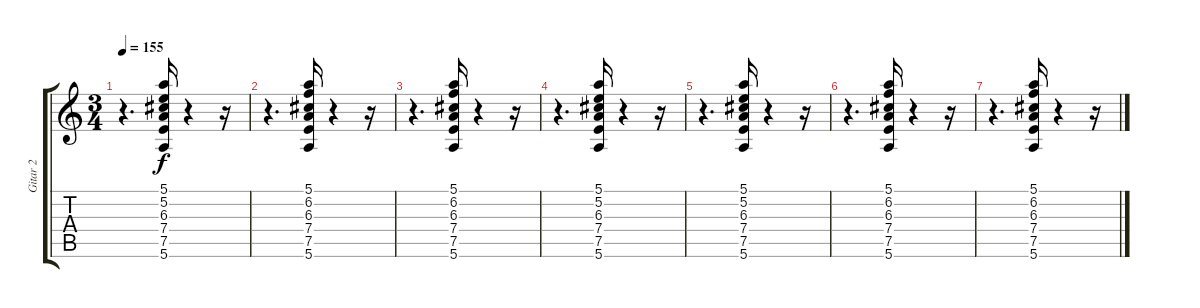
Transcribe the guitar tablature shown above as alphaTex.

\track ("Gitar 2" "Gitar 2") {instrument electricguitarclean}
\staff {score tabs}
\tuning (E4 B3 G3 D3 A2 E2) {hide}
\ts (3 4)
\tempo 155
\clef g2
\ks c
r.4{d dy f} (5.1 5.2 6.3 7.4 7.5 5.6).16 r.4 r.16 |
r.4{d} (5.1 6.2 6.3 7.4 7.5 5.6).16 r.4 r.16 |
r.4{d} (5.1 6.2 6.3 7.4 7.5 5.6).16 r.4 r.16 |
r.4{d} (5.1 5.2 6.3 7.4 7.5 5.6).16 r.4 r.16 |
r.4{d} (5.1 5.2 6.3 7.4 7.5 5.6).16 r.4 r.16 |
r.4{d} (5.1 6.2 6.3 7.4 7.5 5.6).16 r.4 r.16 |
r.4{d} (5.1 6.2 6.3 7.4 7.5 5.6).16 r.4 r.16
